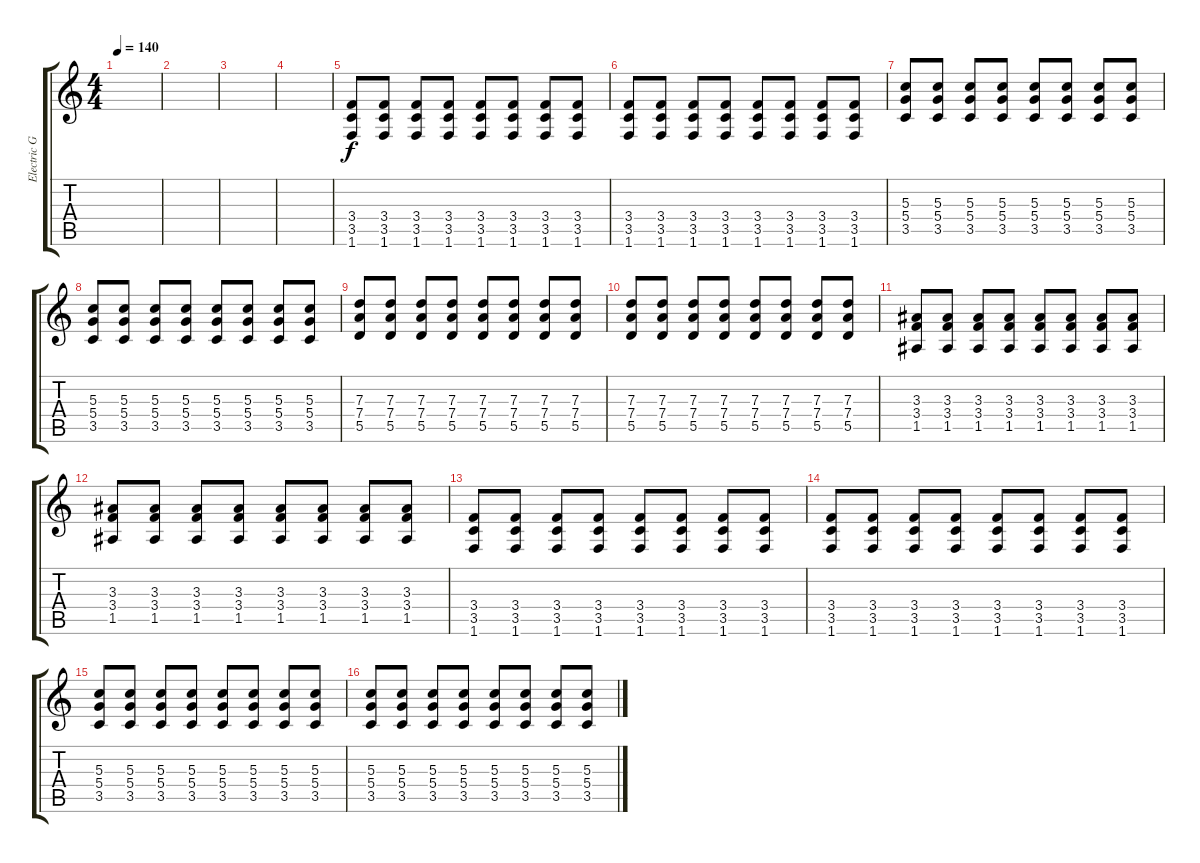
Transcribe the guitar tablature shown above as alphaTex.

\track ("Electric Guitar" "Electric G") {instrument overdrivenguitar}
\staff {score tabs}
\tuning (E4 B3 G3 D3 A2 E2) {hide}
\ts (4 4)
\tempo 140
\clef g2
\ks c
|
|
|
|
(3.4 3.5 1.6).8 (3.4 3.5 1.6).8 (3.4 3.5 1.6).8 (3.4 3.5 1.6).8 (3.4 3.5 1.6).8 (3.4 3.5 1.6).8 (3.4 3.5 1.6).8 (3.4 3.5 1.6).8 |
(3.4 3.5 1.6).8 (3.4 3.5 1.6).8 (3.4 3.5 1.6).8 (3.4 3.5 1.6).8 (3.4 3.5 1.6).8 (3.4 3.5 1.6).8 (3.4 3.5 1.6).8 (3.4 3.5 1.6).8 |
(5.3 5.4 3.5).8 (5.3 5.4 3.5).8 (5.3 5.4 3.5).8 (5.3 5.4 3.5).8 (5.3 5.4 3.5).8 (5.3 5.4 3.5).8 (5.3 5.4 3.5).8 (5.3 5.4 3.5).8 |
(5.3 5.4 3.5).8 (5.3 5.4 3.5).8 (5.3 5.4 3.5).8 (5.3 5.4 3.5).8 (5.3 5.4 3.5).8 (5.3 5.4 3.5).8 (5.3 5.4 3.5).8 (5.3 5.4 3.5).8 |
(7.3 7.4 5.5).8 (7.3 7.4 5.5).8 (7.3 7.4 5.5).8 (7.3 7.4 5.5).8 (7.3 7.4 5.5).8 (7.3 7.4 5.5).8 (7.3 7.4 5.5).8 (7.3 7.4 5.5).8 |
(7.3 7.4 5.5).8 (7.3 7.4 5.5).8 (7.3 7.4 5.5).8 (7.3 7.4 5.5).8 (7.3 7.4 5.5).8 (7.3 7.4 5.5).8 (7.3 7.4 5.5).8 (7.3 7.4 5.5).8 |
(3.3 3.4 1.5).8 (3.3 3.4 1.5).8 (3.3 3.4 1.5).8 (3.3 3.4 1.5).8 (3.3 3.4 1.5).8 (3.3 3.4 1.5).8 (3.3 3.4 1.5).8 (3.3 3.4 1.5).8 |
(3.3 3.4 1.5).8 (3.3 3.4 1.5).8 (3.3 3.4 1.5).8 (3.3 3.4 1.5).8 (3.3 3.4 1.5).8 (3.3 3.4 1.5).8 (3.3 3.4 1.5).8 (3.3 3.4 1.5).8 |
(3.4 3.5 1.6).8 (3.4 3.5 1.6).8 (3.4 3.5 1.6).8 (3.4 3.5 1.6).8 (3.4 3.5 1.6).8 (3.4 3.5 1.6).8 (3.4 3.5 1.6).8 (3.4 3.5 1.6).8 |
(3.4 3.5 1.6).8 (3.4 3.5 1.6).8 (3.4 3.5 1.6).8 (3.4 3.5 1.6).8 (3.4 3.5 1.6).8 (3.4 3.5 1.6).8 (3.4 3.5 1.6).8 (3.4 3.5 1.6).8 |
(5.3 5.4 3.5).8 (5.3 5.4 3.5).8 (5.3 5.4 3.5).8 (5.3 5.4 3.5).8 (5.3 5.4 3.5).8 (5.3 5.4 3.5).8 (5.3 5.4 3.5).8 (5.3 5.4 3.5).8 |
(5.3 5.4 3.5).8 (5.3 5.4 3.5).8 (5.3 5.4 3.5).8 (5.3 5.4 3.5).8 (5.3 5.4 3.5).8 (5.3 5.4 3.5).8 (5.3 5.4 3.5).8 (5.3 5.4 3.5).8
